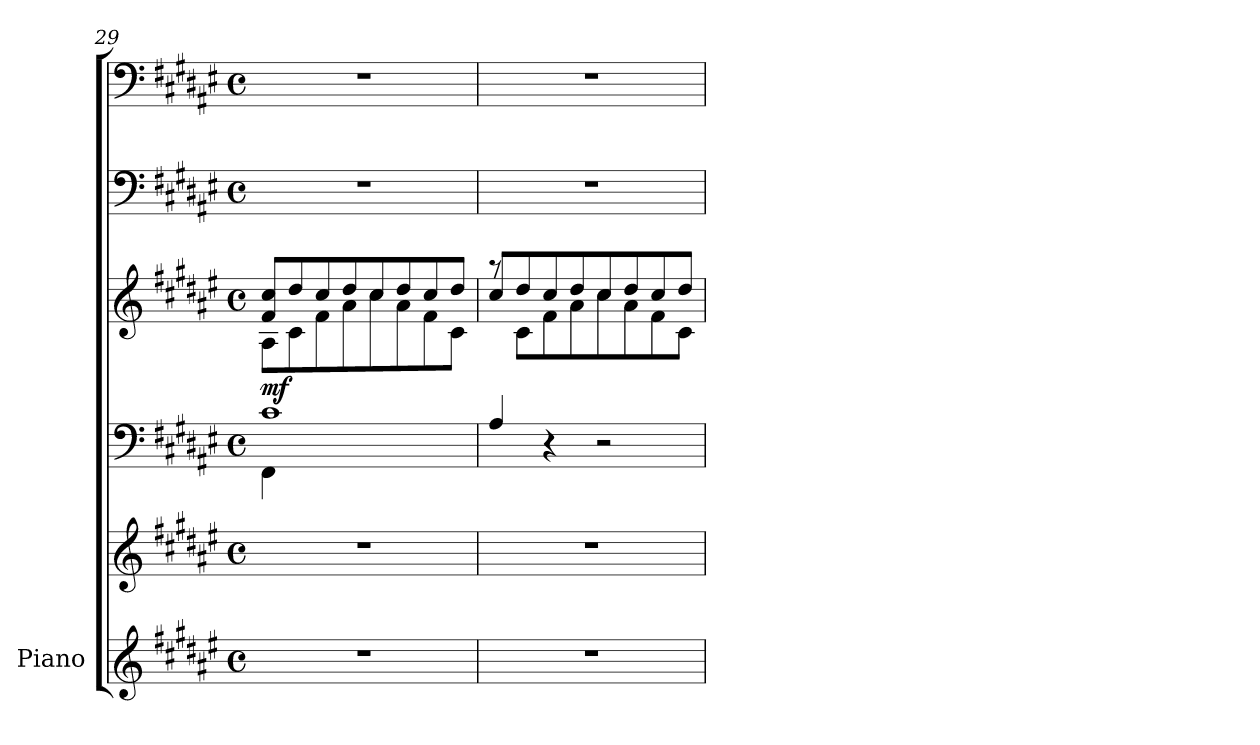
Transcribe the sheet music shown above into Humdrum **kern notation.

**kern	**kern	**kern	**kern	**kern	**kern	**dynam
*part1	*part1	*part1	*part1	*part1	*part1	*part1
*staff6	*staff5	*staff4	*staff3	*staff2	*staff1	*staff1/2/3/4/5/6
*I"Piano	*	*	*	*	*	*
*I'Pno.	*	*	*	*	*	*
*clefG2	*clefG2	*clefF4	*clefG2	*clefF4	*clefF4	*
*k[f#c#g#d#a#e#]	*k[f#c#g#d#a#e#]	*k[f#c#g#d#a#e#]	*k[f#c#g#d#a#e#]	*k[f#c#g#d#a#e#]	*k[f#c#g#d#a#e#]	*
*M4/4	*M4/4	*M4/4	*M4/4	*M4/4	*M4/4	*
*met(c)	*met(c)	*met(c)	*met(c)	*met(c)	*met(c)	*
=29	=29	=29	=29	=29	=29	=29
*	*	*^	*^	*	*	*
!	!	!	!	!	!	!	!	!LO:DY:a=4
1r	1r	1c#	4FF#:\	8A#:\L	8f#/ 8cc#/L	1r	1r	mf
.	.	.	.	8c#\	8dd#/	.	.	.
.	.	.	4ryy	8f#\	8cc#/	.	.	.
.	.	.	.	8a#\	8dd#/	.	.	.
.	.	.	2ryy	8cc#\	8cc#/	.	.	.
.	.	.	.	8a#\	8dd#/	.	.	.
.	.	.	.	8f#\	8cc#/	.	.	.
.	.	.	.	8c#\J	8dd#/J	.	.	.
*	*	*v	*v	*	*	*	*	*
=30	=30	=30	=30	=30	=30	=30	=30
1r	1r	4A#/	8r	8cc#/L	1r	1r	.
.	.	.	8c#\L	8dd#/	.	.	.
.	.	4r	8f#\	8cc#/	.	.	.
.	.	.	8a#\	8dd#/	.	.	.
.	.	2r	8cc#\	8cc#/	.	.	.
.	.	.	8a#\	8dd#/	.	.	.
.	.	.	8f#\	8cc#/	.	.	.
.	.	.	8c#\J	8dd#/J	.	.	.
*	*	*	*v	*v	*	*	*
=	=	=	=	=	=	=
*-	*-	*-	*-	*-	*-	*-
